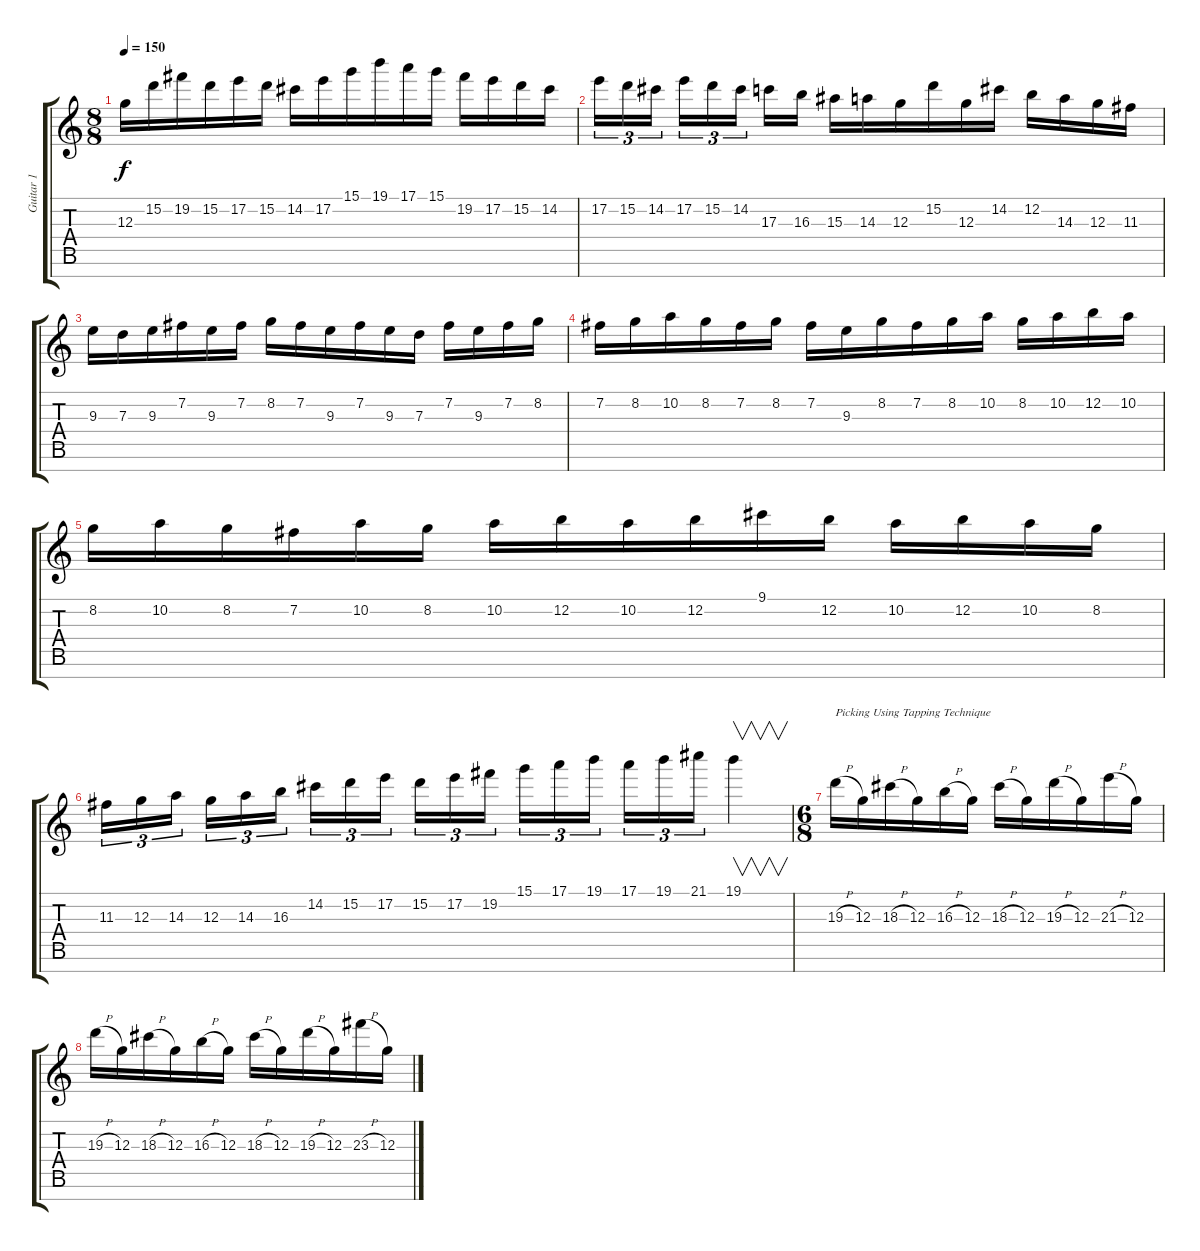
\track ("Guitar 1" "Guitar 1") {instrument distortionguitar}
\staff {score tabs}
\tuning (E4 B3 G3 D3 A2 E2 B1) {hide}
\ts (8 8)
\tempo 150
\clef g2
\ks c
12.3.16{dy f} 15.2.16 19.2.16 15.2.16 17.2.16 15.2.16 14.2.16 17.2.16 15.1.16 19.1.16 17.1.16 15.1.16 19.2.16 17.2.16 15.2.16 14.2.16 |
17.2.16{tu (3 2)} 15.2.16{tu (3 2)} 14.2.16{tu (3 2)} 17.2.16{tu (3 2)} 15.2.16{tu (3 2)} 14.2.16{tu (3 2)} 17.3.16 16.3.16 15.3.16 14.3.16 12.3.16 15.2.16 12.3.16 14.2.16 12.2.16 14.3.16 12.3.16 11.3.16 |
9.3.16 7.3.16 9.3.16 7.2.16 9.3.16 7.2.16 8.2.16 7.2.16 9.3.16 7.2.16 9.3.16 7.3.16 7.2.16 9.3.16 7.2.16 8.2.16 |
7.2.16 8.2.16 10.2.16 8.2.16 7.2.16 8.2.16 7.2.16 9.3.16 8.2.16 7.2.16 8.2.16 10.2.16 8.2.16 10.2.16 12.2.16 10.2.16 |
8.2.16 10.2.16 8.2.16 7.2.16 10.2.16 8.2.16 10.2.16 12.2.16 10.2.16 12.2.16 9.1.16 12.2.16 10.2.16 12.2.16 10.2.16 8.2.16 |
11.3.16{tu (3 2)} 12.3.16{tu (3 2)} 14.3.16{tu (3 2)} 12.3.16{tu (3 2)} 14.3.16{tu (3 2)} 16.3.16{tu (3 2)} 14.2.16{tu (3 2)} 15.2.16{tu (3 2)} 17.2.16{tu (3 2)} 15.2.16{tu (3 2)} 17.2.16{tu (3 2)} 19.2.16{tu (3 2)} 15.1.16{tu (3 2)} 17.1.16{tu (3 2)} 19.1.16{tu (3 2)} 17.1.16{tu (3 2)} 19.1.16{tu (3 2)} 21.1.16{tu (3 2)} 19.1.4{v} |
\ts (6 8)
19.3{h}.16{txt "Picking Using Tapping Technique" volume 14} 12.3.16 18.3{h}.16 12.3.16 16.3{h}.16 12.3.16 18.3{h}.16 12.3.16 19.3{h}.16 12.3.16 21.3{h}.16 12.3.16 |
19.3{h}.16 12.3.16 18.3{h}.16 12.3.16 16.3{h}.16 12.3.16 18.3{h}.16 12.3.16 19.3{h}.16 12.3.16 23.3{h}.16 12.3.16
